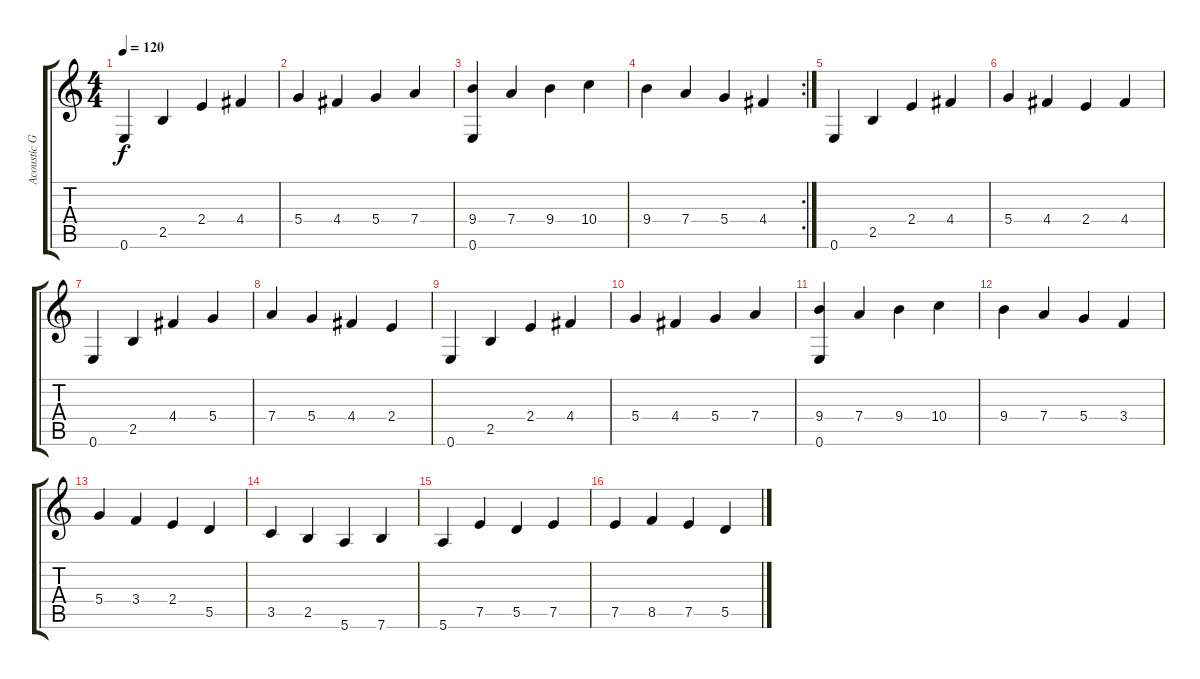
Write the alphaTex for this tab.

\track ("Acoustic Guitar I" "Acoustic G") {instrument acousticguitarsteel}
\staff {score tabs}
\tuning (E4 B3 G3 D3 A2 E2) {hide}
\ts (4 4)
\tempo 120
\clef g2
\ks c
0.6.4{dy f} 2.5.4 2.4.4 4.4.4 |
5.4.4 4.4.4 5.4.4 7.4.4 |
(9.4 0.6).4 7.4.4 9.4.4 10.4.4 |
\rc 2
9.4.4 7.4.4 5.4.4 4.4.4 |
0.6.4 2.5.4 2.4.4 4.4.4 |
5.4.4 4.4.4 2.4.4 4.4.4 |
0.6.4 2.5.4 4.4.4 5.4.4 |
7.4.4 5.4.4 4.4.4 2.4.4 |
0.6.4 2.5.4 2.4.4 4.4.4 |
5.4.4 4.4.4 5.4.4 7.4.4 |
(9.4 0.6).4 7.4.4 9.4.4 10.4.4 |
9.4.4 7.4.4 5.4.4 3.4.4 |
5.4.4 3.4.4 2.4.4 5.5.4 |
3.5.4 2.5.4 5.6.4 7.6.4 |
5.6.4 7.5.4 5.5.4 7.5.4 |
7.5.4 8.5.4 7.5.4 5.5.4
